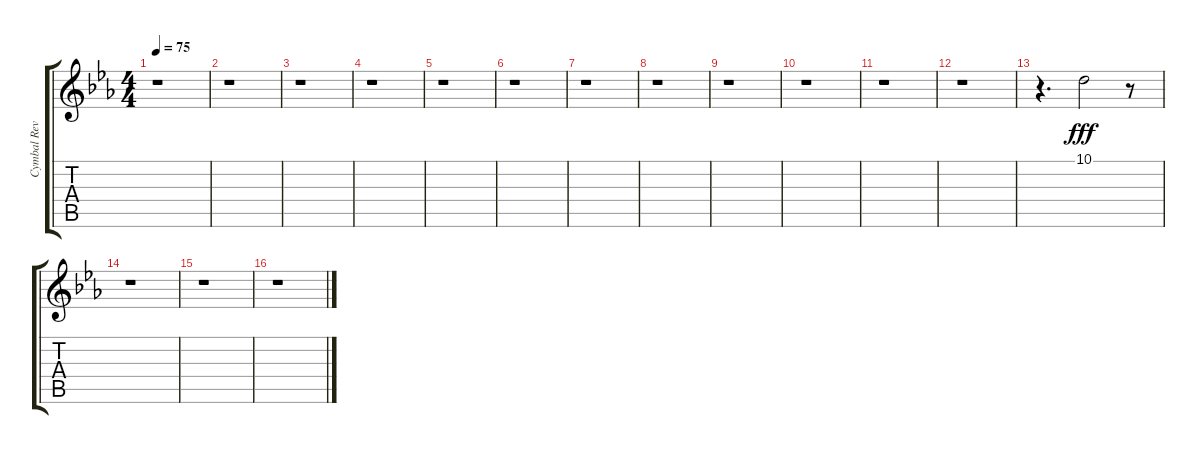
\track ("Cymbal Reverse" "Cymbal Rev") {instrument reversecymbal}
\staff {score tabs}
\tuning (E4 B3 G3 D3 A2 E2) {hide}
\ts (4 4)
\tempo 75
\clef g2
\ks eb
r.1{dy f} |
r.1 |
r.1 |
r.1 |
r.1 |
r.1 |
r.1 |
r.1 |
r.1 |
r.1 |
r.1 |
r.1 |
r.4{d} 10.1.2{dy fff} r.8 |
r.1 |
r.1 |
r.1
